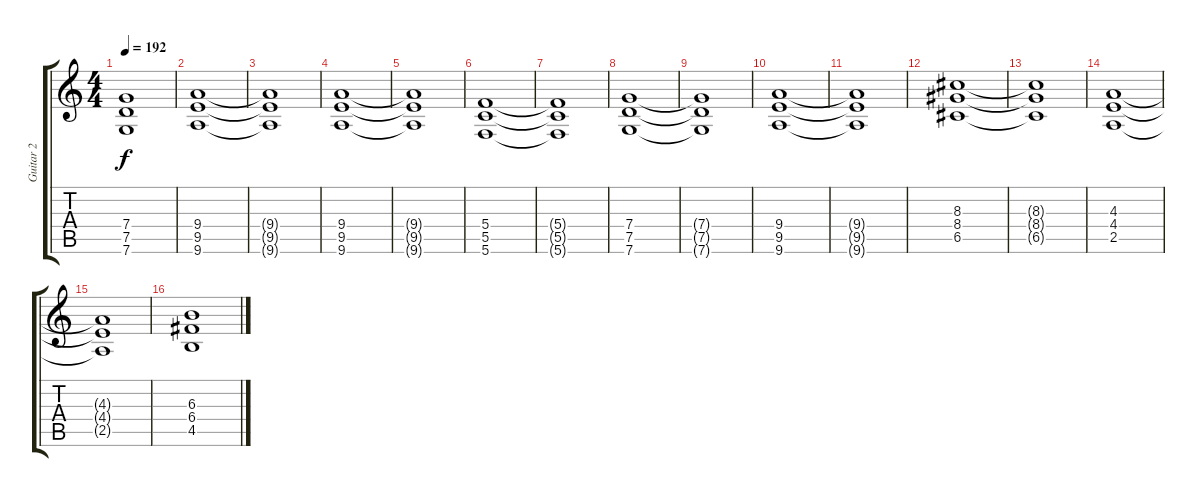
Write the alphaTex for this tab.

\track ("Guitar 2" "Guitar 2") {instrument distortionguitar}
\staff {score tabs}
\tuning (D4 A3 F3 C3 G2 C2) {hide}
\ts (4 4)
\tempo 192
\clef g2
\ks c
(7.4{t} 7.5{t} 7.6{t}).1{dy f} |
(9.4 9.5 9.6).1 |
(9.4{t} 9.5{t} 9.6{t}).1 |
(9.4 9.5 9.6).1 |
(9.4{t} 9.5{t} 9.6{t}).1 |
(5.4 5.5 5.6).1 |
(5.4{t} 5.5{t} 5.6{t}).1 |
(7.4 7.5 7.6).1 |
(7.4{t} 7.5{t} 7.6{t}).1 |
(9.4 9.5 9.6).1 |
(9.4{t} 9.5{t} 9.6{t}).1 |
(8.3 8.4 6.5).1 |
(8.3{t} 8.4{t} 6.5{t}).1 |
(4.3 4.4 2.5).1 |
(4.3{t} 4.4{t} 2.5{t}).1 |
(6.3 6.4 4.5).1
